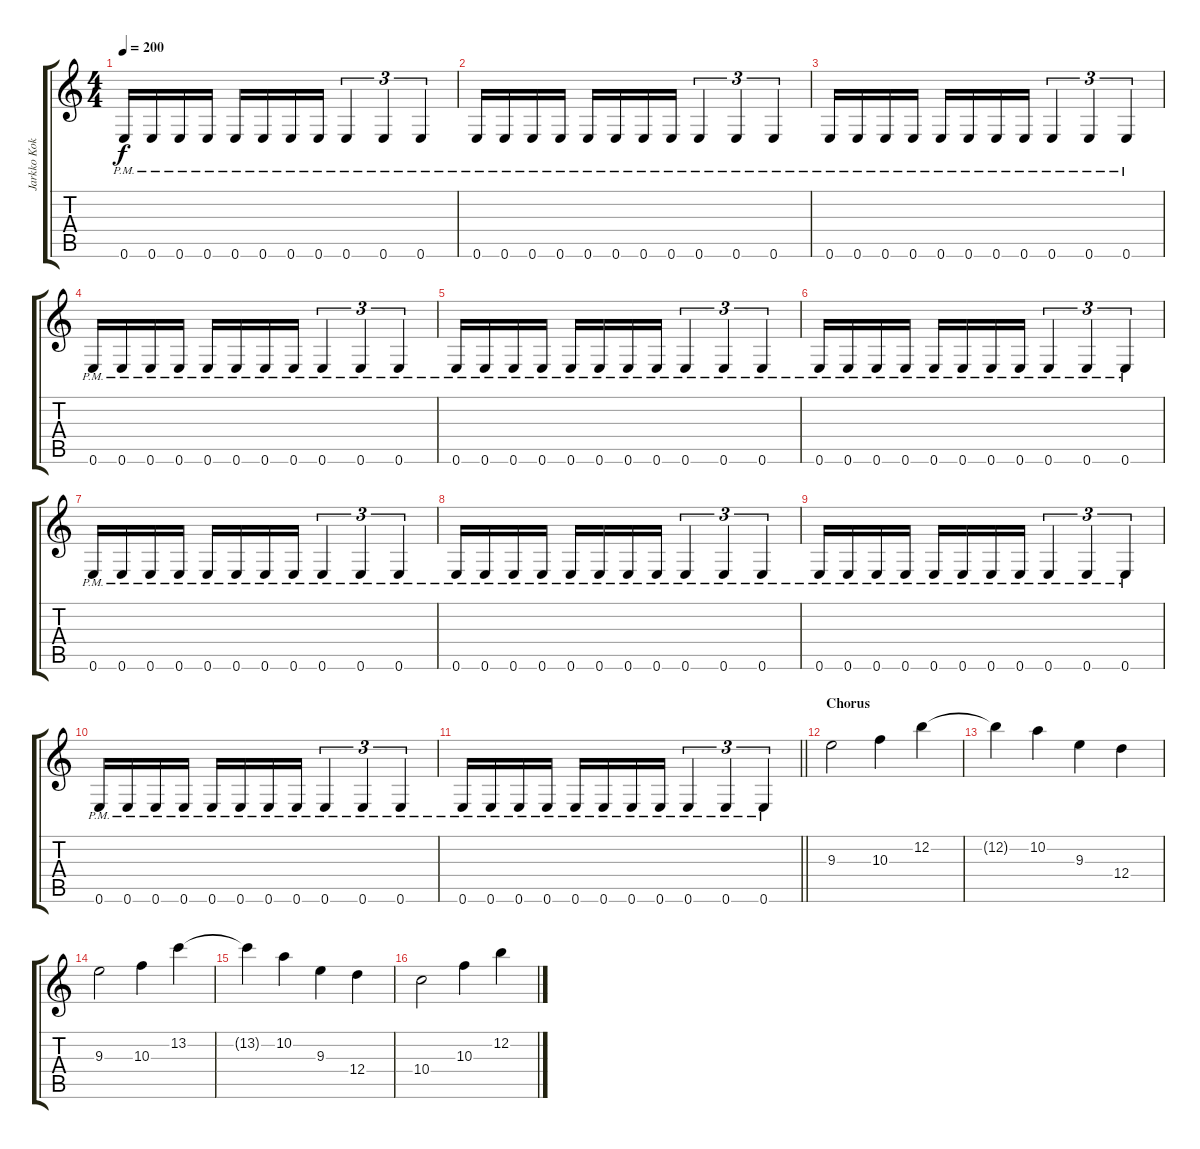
\track ("Jarkko Kokko (lead guitar)" "Jarkko Kok") {instrument distortionguitar}
\staff {score tabs}
\tuning (E4 B3 G3 D3 A2 E2) {hide}
\ts (4 4)
\tempo 200
\clef g2
\ks c
0.6{pm}.16{dy f} 0.6{pm}.16 0.6{pm}.16 0.6{pm}.16 0.6{pm}.16 0.6{pm}.16 0.6{pm}.16 0.6{pm}.16 0.6{pm}.4{tu (3 2)} 0.6{pm}.4{tu (3 2)} 0.6{pm}.4{tu (3 2)} |
0.6{pm}.16 0.6{pm}.16 0.6{pm}.16 0.6{pm}.16 0.6{pm}.16 0.6{pm}.16 0.6{pm}.16 0.6{pm}.16 0.6{pm}.4{tu (3 2)} 0.6{pm}.4{tu (3 2)} 0.6{pm}.4{tu (3 2)} |
0.6{pm}.16 0.6{pm}.16 0.6{pm}.16 0.6{pm}.16 0.6{pm}.16 0.6{pm}.16 0.6{pm}.16 0.6{pm}.16 0.6{pm}.4{tu (3 2)} 0.6{pm}.4{tu (3 2)} 0.6{pm}.4{tu (3 2)} |
0.6{pm}.16 0.6{pm}.16 0.6{pm}.16 0.6{pm}.16 0.6{pm}.16 0.6{pm}.16 0.6{pm}.16 0.6{pm}.16 0.6{pm}.4{tu (3 2)} 0.6{pm}.4{tu (3 2)} 0.6{pm}.4{tu (3 2)} |
0.6{pm}.16 0.6{pm}.16 0.6{pm}.16 0.6{pm}.16 0.6{pm}.16 0.6{pm}.16 0.6{pm}.16 0.6{pm}.16 0.6{pm}.4{tu (3 2)} 0.6{pm}.4{tu (3 2)} 0.6{pm}.4{tu (3 2)} |
0.6{pm}.16 0.6{pm}.16 0.6{pm}.16 0.6{pm}.16 0.6{pm}.16 0.6{pm}.16 0.6{pm}.16 0.6{pm}.16 0.6{pm}.4{tu (3 2)} 0.6{pm}.4{tu (3 2)} 0.6{pm}.4{tu (3 2)} |
0.6{pm}.16 0.6{pm}.16 0.6{pm}.16 0.6{pm}.16 0.6{pm}.16 0.6{pm}.16 0.6{pm}.16 0.6{pm}.16 0.6{pm}.4{tu (3 2)} 0.6{pm}.4{tu (3 2)} 0.6{pm}.4{tu (3 2)} |
0.6{pm}.16 0.6{pm}.16 0.6{pm}.16 0.6{pm}.16 0.6{pm}.16 0.6{pm}.16 0.6{pm}.16 0.6{pm}.16 0.6{pm}.4{tu (3 2)} 0.6{pm}.4{tu (3 2)} 0.6{pm}.4{tu (3 2)} |
0.6{pm}.16 0.6{pm}.16 0.6{pm}.16 0.6{pm}.16 0.6{pm}.16 0.6{pm}.16 0.6{pm}.16 0.6{pm}.16 0.6{pm}.4{tu (3 2)} 0.6{pm}.4{tu (3 2)} 0.6{pm}.4{tu (3 2)} |
0.6{pm}.16 0.6{pm}.16 0.6{pm}.16 0.6{pm}.16 0.6{pm}.16 0.6{pm}.16 0.6{pm}.16 0.6{pm}.16 0.6{pm}.4{tu (3 2)} 0.6{pm}.4{tu (3 2)} 0.6{pm}.4{tu (3 2)} |
\barLineRight lightlight
0.6{pm}.16 0.6{pm}.16 0.6{pm}.16 0.6{pm}.16 0.6{pm}.16 0.6{pm}.16 0.6{pm}.16 0.6{pm}.16 0.6{pm}.4{tu (3 2)} 0.6{pm}.4{tu (3 2)} 0.6{pm}.4{tu (3 2)} |
\section ("" "Chorus")
\ks aminor
9.3.2 10.3.4 12.2.4 |
12.2{t}.4 10.2.4 9.3.4 12.4.4 |
9.3.2 10.3.4 13.2.4 |
13.2{t}.4 10.2.4 9.3.4 12.4.4 |
10.4.2 10.3.4 12.2.4
